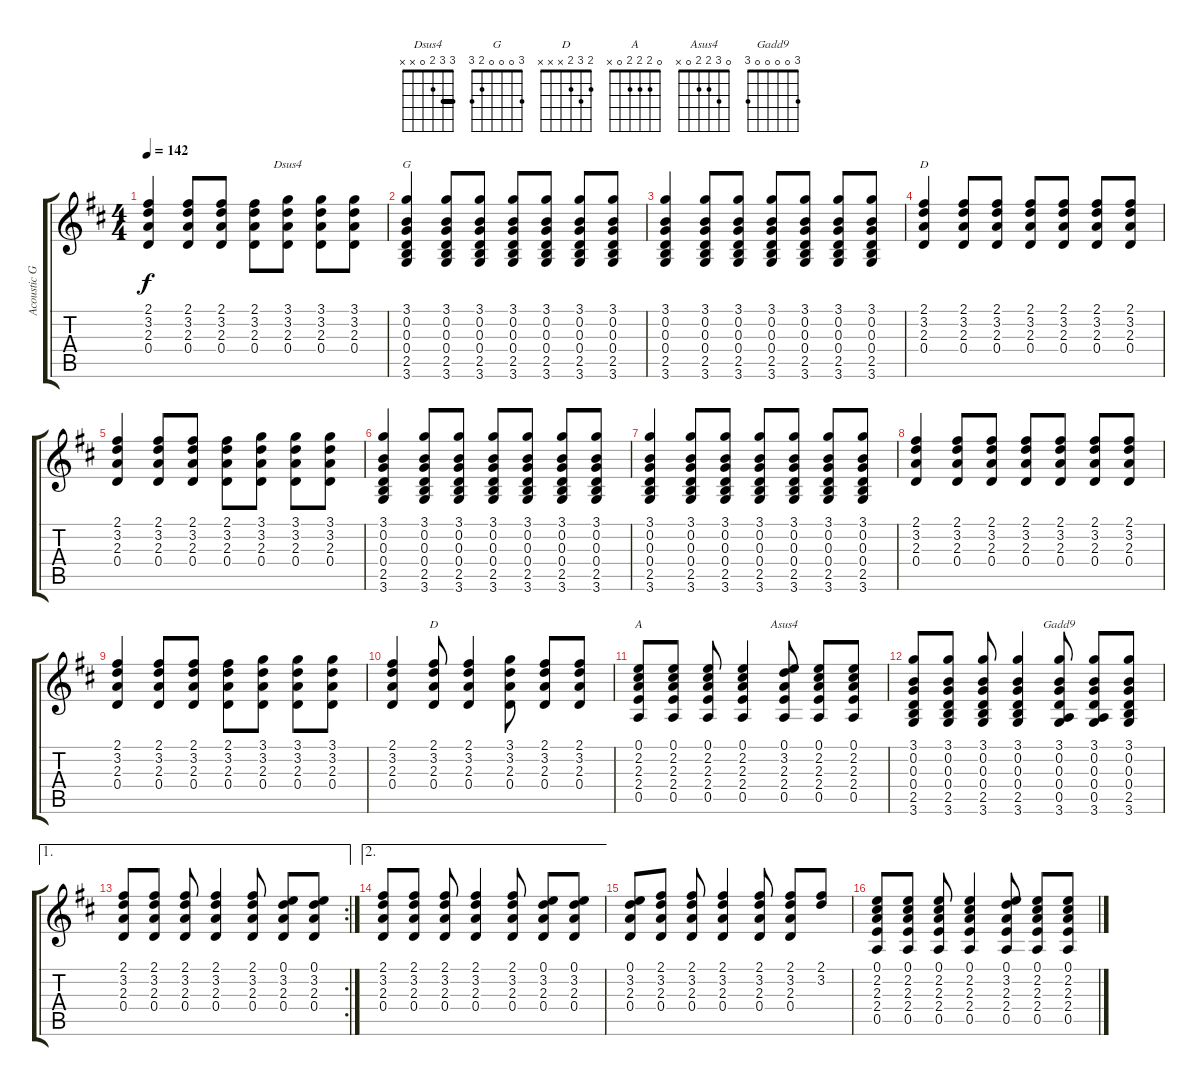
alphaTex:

\track ("Acoustic Guitar" "Acoustic G") {instrument acousticguitarsteel}
\staff {score tabs}
\tuning (E4 B3 G3 D3 A2 E2) {hide}
\chord ("Dsus4" 3 3 2 0 x x) {barre 3}
\chord ("G" 3 0 0 0 2 3)
\chord ("D" 2 3 2 0 x x) {barre 2}
\chord ("D" 2 3 2 x x x)
\chord ("A" 0 2 2 2 0 x)
\chord ("Asus4" 0 3 2 2 0 x)
\chord ("Gadd9" 3 0 0 0 0 3)
\ts (4 4)
\tempo 142
\clef g2
\ks d
(2.1 3.2 2.3 0.4).4{dy f} (2.1 3.2 2.3 0.4).8 (2.1 3.2 2.3 0.4).8 (2.1 3.2 2.3 0.4).8 (3.1 3.2 2.3 0.4).8{ch "Dsus4"} (3.1 3.2 2.3 0.4).8 (3.1 3.2 2.3 0.4).8 |
(3.1 0.2 0.3 0.4 2.5 3.6).4{ch "G"} (3.1 0.2 0.3 0.4 2.5 3.6).8 (3.1 0.2 0.3 0.4 2.5 3.6).8 (3.1 0.2 0.3 0.4 2.5 3.6).8 (3.1 0.2 0.3 0.4 2.5 3.6).8 (3.1 0.2 0.3 0.4 2.5 3.6).8 (3.1 0.2 0.3 0.4 2.5 3.6).8 |
(3.1 0.2 0.3 0.4 2.5 3.6).4 (3.1 0.2 0.3 0.4 2.5 3.6).8 (3.1 0.2 0.3 0.4 2.5 3.6).8 (3.1 0.2 0.3 0.4 2.5 3.6).8 (3.1 0.2 0.3 0.4 2.5 3.6).8 (3.1 0.2 0.3 0.4 2.5 3.6).8 (3.1 0.2 0.3 0.4 2.5 3.6).8 |
(2.1 3.2 2.3 0.4).4{ch "D"} (2.1 3.2 2.3 0.4).8 (2.1 3.2 2.3 0.4).8 (2.1 3.2 2.3 0.4).8 (2.1 3.2 2.3 0.4).8 (2.1 3.2 2.3 0.4).8 (2.1 3.2 2.3 0.4).8 |
(2.1 3.2 2.3 0.4).4 (2.1 3.2 2.3 0.4).8 (2.1 3.2 2.3 0.4).8 (2.1 3.2 2.3 0.4).8 (3.1 3.2 2.3 0.4).8 (3.1 3.2 2.3 0.4).8 (3.1 3.2 2.3 0.4).8 |
(3.1 0.2 0.3 0.4 2.5 3.6).4 (3.1 0.2 0.3 0.4 2.5 3.6).8 (3.1 0.2 0.3 0.4 2.5 3.6).8 (3.1 0.2 0.3 0.4 2.5 3.6).8 (3.1 0.2 0.3 0.4 2.5 3.6).8 (3.1 0.2 0.3 0.4 2.5 3.6).8 (3.1 0.2 0.3 0.4 2.5 3.6).8 |
(3.1 0.2 0.3 0.4 2.5 3.6).4 (3.1 0.2 0.3 0.4 2.5 3.6).8 (3.1 0.2 0.3 0.4 2.5 3.6).8 (3.1 0.2 0.3 0.4 2.5 3.6).8 (3.1 0.2 0.3 0.4 2.5 3.6).8 (3.1 0.2 0.3 0.4 2.5 3.6).8 (3.1 0.2 0.3 0.4 2.5 3.6).8 |
(2.1 3.2 2.3 0.4).4 (2.1 3.2 2.3 0.4).8 (2.1 3.2 2.3 0.4).8 (2.1 3.2 2.3 0.4).8 (2.1 3.2 2.3 0.4).8 (2.1 3.2 2.3 0.4).8 (2.1 3.2 2.3 0.4).8 |
(2.1 3.2 2.3 0.4).4 (2.1 3.2 2.3 0.4).8 (2.1 3.2 2.3 0.4).8 (2.1 3.2 2.3 0.4).8 (3.1 3.2 2.3 0.4).8 (3.1 3.2 2.3 0.4).8 (3.1 3.2 2.3 0.4).8 |
(2.1 3.2 2.3 0.4).4 (2.1 3.2 2.3 0.4).8{ch "D"} (2.1 3.2 2.3 0.4).4 (3.1 3.2 2.3 0.4).8 (2.1 3.2 2.3 0.4).8 (2.1 3.2 2.3 0.4).8 |
(0.1 2.2 2.3 2.4 0.5).8{ch "A"} (0.1 2.2 2.3 2.4 0.5).8 (0.1 2.2 2.3 2.4 0.5).8 (0.1 2.2 2.3 2.4 0.5).4 (0.1 3.2 2.3 2.4 0.5).8{ch "Asus4"} (0.1 2.2 2.3 2.4 0.5).8 (0.1 2.2 2.3 2.4 0.5).8 |
(3.1 0.2 0.3 0.4 2.5 3.6).8 (3.1 0.2 0.3 0.4 2.5 3.6).8 (3.1 0.2 0.3 0.4 2.5 3.6).8 (3.1 0.2 0.3 0.4 2.5 3.6).4 (3.1 0.2 0.3 0.4 0.5 3.6).8{ch "Gadd9"} (3.1 0.2 0.3 0.4 0.5 3.6).8 (3.1 0.2 0.3 0.4 2.5 3.6).8 |
\ae 1
\rc 2
(2.1 3.2 2.3 0.4).8 (2.1 3.2 2.3 0.4).8 (2.1 3.2 2.3 0.4).8 (2.1 3.2 2.3 0.4).4 (2.1 3.2 2.3 0.4).8 (0.1 3.2 2.3 0.4).8 (0.1 3.2 2.3 0.4).8 |
\ae 2
(2.1 3.2 2.3 0.4).8 (2.1 3.2 2.3 0.4).8 (2.1 3.2 2.3 0.4).8 (2.1 3.2 2.3 0.4).4 (2.1 3.2 2.3 0.4).8 (0.1 3.2 2.3 0.4).8 (0.1 3.2 2.3 0.4).8 |
(0.1 3.2 2.3 0.4).8 (2.1 3.2 2.3 0.4).8 (2.1 3.2 2.3 0.4).8 (2.1 3.2 2.3 0.4).4 (2.1 3.2 2.3 0.4).8 (2.1 3.2 2.3 0.4).8 (2.1 3.2).8 |
(0.1 2.2 2.3 2.4 0.5).8 (0.1 2.2 2.3 2.4 0.5).8 (0.1 2.2 2.3 2.4 0.5).8 (0.1 2.2 2.3 2.4 0.5).4 (0.1 3.2 2.3 2.4 0.5).8 (0.1 2.2 2.3 2.4 0.5).8 (0.1 2.2 2.3 2.4 0.5).8
